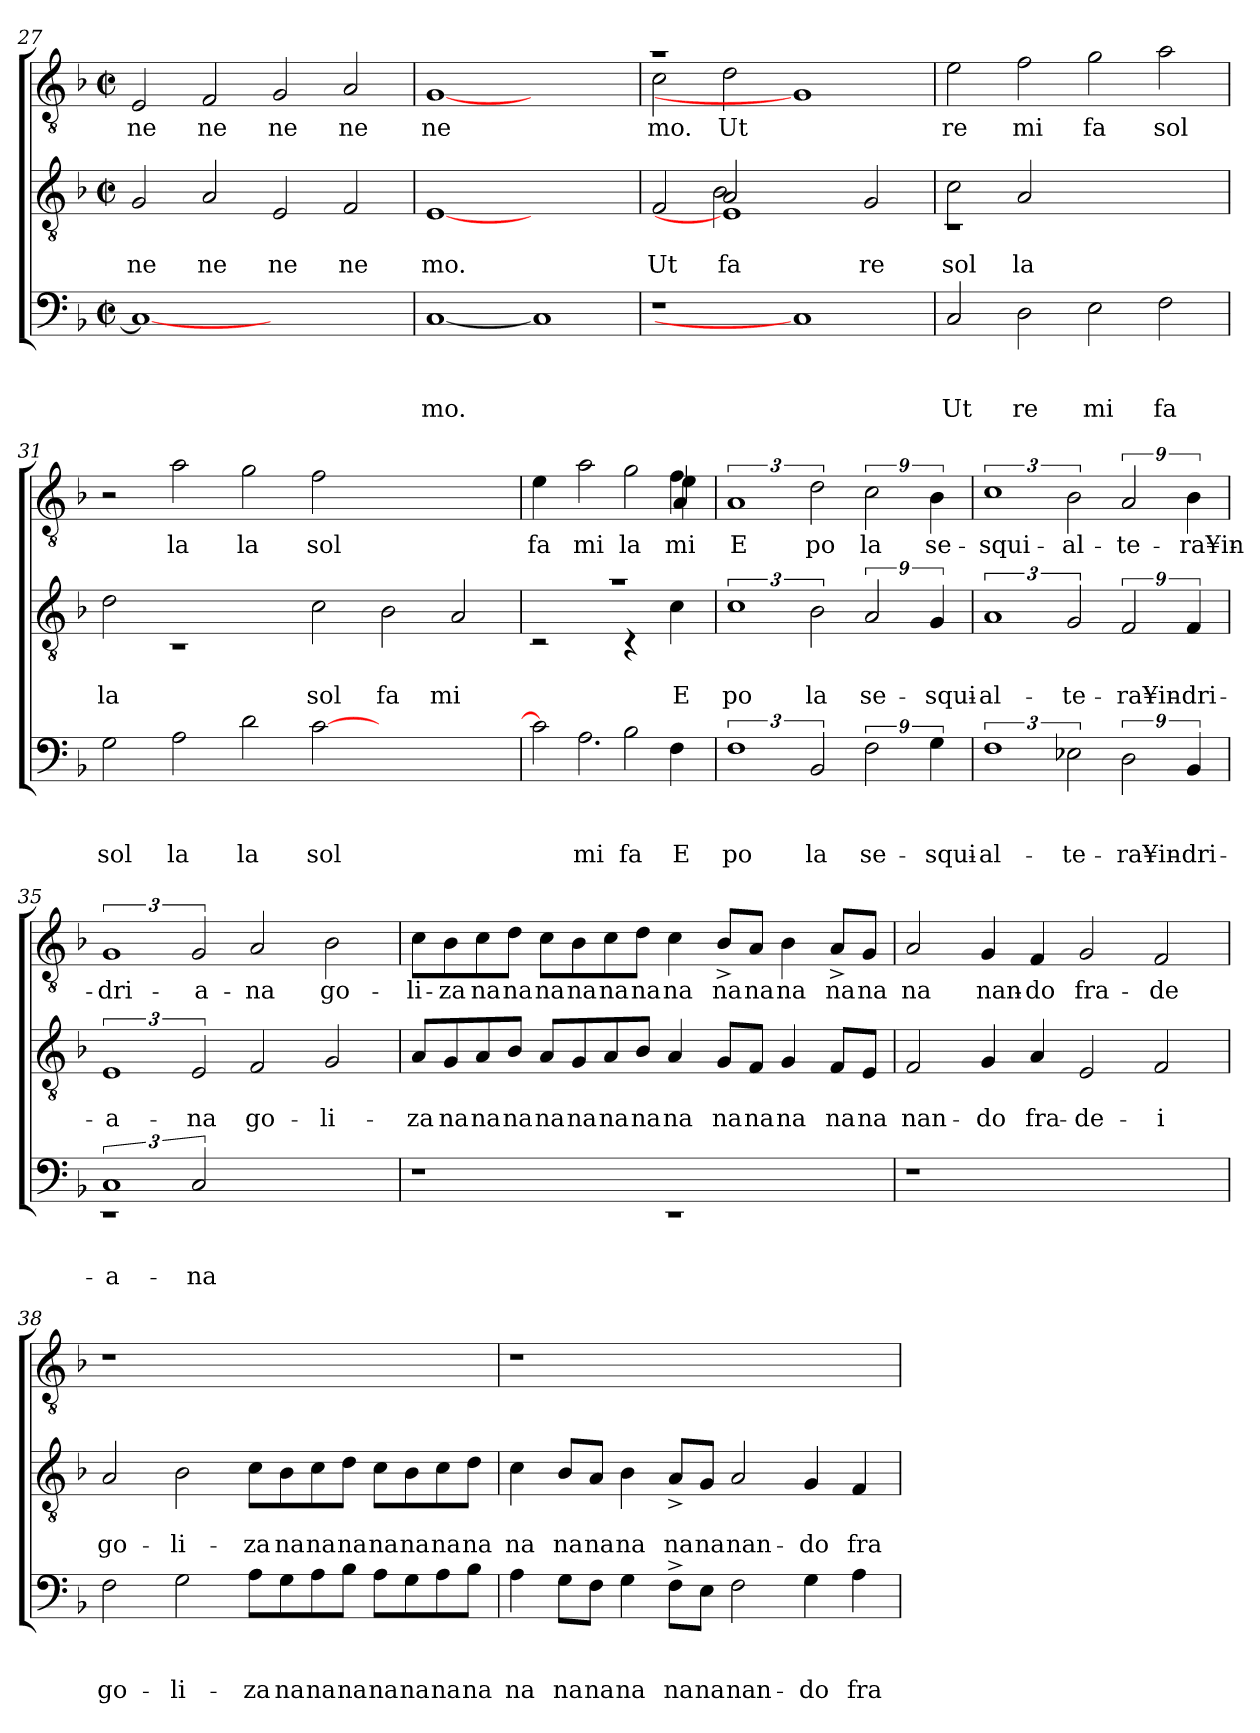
**kern	**text	**text	**text	**kern	**text	**text	**kern	**text
*part3	*part3	*part3	*part3	*part2	*part2	*part2	*part1	*part1
*staff3	*staff3	*staff3	*staff3	*staff2	*staff2	*staff2	*staff1	*staff1
*clefF4	*	*	*	*clefGv2	*	*	*clefGv2	*
*k[b-]	*	*	*	*k[b-]	*	*	*k[b-]	*
*F:	*	*	*	*F:	*	*	*F:	*
*M2/2	*	*	*	*M2/2	*	*	*M2/2	*
*met(c|)	*	*	*	*met(c|)	*	*	*met(c|)	*
=27	=27	=27	=27	=27	=27	=27	=27	=27
!	!	!	!	!	!	!LO:LY:b	!	!LO:LY:b
1C_	.	.	.	2G/	.	ne	2E/	ne
!	!	!	!	!	!	!LO:LY:b	!	!LO:LY:b
.	.	.	.	2A/	.	ne	2F/	ne
!	!	!	!	!	!	!LO:LY:b	!	!LO:LY:b
1ryy	.	.	.	2E/	.	ne	2G/	ne
!	!	!	!	!	!	!LO:LY:b	!	!LO:LY:b
.	.	.	.	2F/	.	ne	2A/	ne
=28	=28	=28	=28	=28	=28	=28	=28	=28
!	!	!	!LO:LY:b	!	!	!LO:LY:b	!	!LO:LY:b
[1C	.	.	-mo.	[1E	.	mo.	[1G	ne
1C]	.	.	.	1ryy	.	.	1ryy	.
!!LO:LB:g=z
=29	=29	=29	=29	=29	=29	=29	=29	=29
!	!	!	!	!	!	!	!LO:TX:a:t=Seconda parte	!
!	!	!	!	!	!	!LO:LY:b	!	!LO:LY:b
*	*	*	*	*^	*	*	*^	*
*	*	*	*	*	*^	*	*	*	*	*
1r	.	.	.	2F/	2ryy	2ryy	.	Ut	1ra	2c\	mo.
!	!	!	!	!	!	!	!	!LO:LY:b	!	!	!
!	!	!	!	!	!	!	!	!LO:LY:b	!	!	!LO:LY:b
.	.	.	.	1E]	2A/	2B-\	.	fa	.	2d\	Ut
1C]	.	.	.	.	1ryy	1ryy	.	.	1G]	1ryy	.
!	!	!	!	!	!	!	!	!LO:LY:b	!	!	!
.	.	.	.	2G/	.	.	.	re	.	.	.
*	*	*	*	*v	*v	*v	*	*	*	*	*
*	*	*	*	*	*	*	*v	*v	*
=30	=30	=30	=30	=30	=30	=30	=30	=30
!	!	!	!LO:LY:b	!	!	!LO:LY:b	!	!LO:LY:b
*	*	*	*	*^	*	*	*	*
2C/	.	.	Ut	2c\	1rC	.	sol	2e\	re
!	!	!	!LO:LY:b	!	!	!	!LO:LY:b	!	!LO:LY:b
2D\	.	.	re	2A/	.	.	la	2f\	mi
!	!	!	!LO:LY:b	!	!	!	!	!	!LO:LY:b
2E\	.	.	mi	1ryy	1ryy	.	.	2g\	fa
!	!	!	!LO:LY:b	!	!	!	!	!	!LO:LY:b
2F\	.	.	fa	.	.	.	.	2a\	sol
*	*	*	*	*v	*v	*	*	*	*
=31	=31	=31	=31	=31	=31	=31	=31	=31
!	!	!	!LO:LY:b	!	!	!LO:LY:b	!	!
2G\	.	.	sol	2d\	.	la	2r	.
!	!	!	!LO:LY:b	!	!	!	!	!LO:LY:b
2A\	.	.	la	1rC	.	.	2a\	la
!	!	!	!LO:LY:b	!	!	!	!	!LO:LY:b
2d\	.	.	la	.	.	.	2g\	la
!	!	!	!LO:LY:b	!	!	!LO:LY:b	!	!LO:LY:b
[>2c\	.	.	sol	2c\	.	sol	2f\	sol
!	!	!	!	!	!	!LO:LY:b	!	!
1ryy	.	.	.	2B-\	.	fa	1ryy	.
!	!	!	!	!	!	!LO:LY:b	!	!
.	.	.	.	2A/	.	mi	.	.
=32	=32	=32	=32	=32	=32	=32	=32	=32
*^	*	*	*	*^	*	*	*	*
*	*^	*	*	*	*	*	*	*	*	*
!	!	!	!	!	!	!	!	!	!	!	!LO:LY:b
*	*	*	*	*	*	*	*	*	*	*^	*
*	*	*	*	*	*	*	*	*	*	*	*^	*
*	*	*	*	*	*	*	*	*	*	*	*	*^	*
2c\]	4ryy	2.ryy	.	.	.	1ra	2rC	.	.	4e\	2ryy	2.ryy	2.ryy	fa
!	!	!	!	!	!LO:LY:b	!	!	!	!	!	!	!	!	!LO:LY:b
.	2.A\	.	.	.	mi	.	.	.	.	2a\	.	.	.	mi
!	!	!	!	!	!LO:LY:b	!	!	!	!	!	!	!	!	!LO:LY:b
2B-\	.	.	.	.	fa	.	4rC	.	.	.	2g\	.	.	la
!	!	!	!	!	!LO:LY:b	!	!	!	!LO:LY:b	!	!	!	!	!LO:LY:b
!	!	!	!	!	!	!	!	!	!	!	!	!	!	!LO:LY:b
!	!	!	!	!	!	!	!	!	!	!	!	!	!	!LO:LY:b
.	.	4F\	.	.	E	.	4c\	.	E	4f\	.	4e\	4A/	mi
!!LO:PB:g=z
=33	=33	=33	=33	=33	=33	=33	=33	=33	=33	=33	=33	=33	=33	=33
!	!	!	!	!	!LO:LY:b	!	!	!	!LO:LY:b	!	!	!	!	!LO:LY:b
*v	*v	*v	*	*	*	*	*	*	*	*v	*v	*v	*v	*
*	*	*	*	*v	*v	*	*	*	*
3%2F	.	.	po	3%2c	.	po	3%2A	E
!	!	!	!LO:LY:b	!	!	!LO:LY:b	!	!LO:LY:b
3BB-/	.	.	la	3B-\	.	la	3d\	po
!	!	!	!LO:LY:b	!	!	!LO:LY:b	!	!LO:LY:b
9%4F	.	.	se-	9%4A	.	se-	9%4c	la
!	!	!	!LO:LY:b	!	!	!LO:LY:b	!	!LO:LY:b
9%2G\	.	.	-squi-	9%2G/	.	-squi-	9%2B-\	se-
=34	=34	=34	=34	=34	=34	=34	=34	=34
!	!	!	!LO:LY:b	!	!	!LO:LY:b	!	!LO:LY:b
3%2F	.	.	-al-	3%2A	.	-al-	3%2c	-squi-
!	!	!	!LO:LY:b	!	!	!LO:LY:b	!	!LO:LY:b
3E-X\	.	.	-te-	3G/	.	-te-	3B-\	-al-
!	!	!	!LO:LY:b	!	!	!LO:LY:b	!	!LO:LY:b
9%4D	.	.	-ra¥in-	9%4F	.	-ra¥in-	9%4A	-te-
!	!	!	!LO:LY:b	!	!	!LO:LY:b	!	!LO:LY:b
9%2BB-/	.	.	-dri-	9%2F/	.	-dri-	9%2B-\	-ra¥in-
=35	=35	=35	=35	=35	=35	=35	=35	=35
!	!	!	!LO:LY:b:rj	!	!	!LO:LY:b:rj	!	!LO:LY:b:rj
*^	*	*	*	*	*	*	*	*
3%2C	1rEE	.	.	-a-	3%2E	.	-a-	3%2G	-dri-
!	!	!	!	!LO:LY:b	!	!	!LO:LY:b	!	!LO:LY:b
3C/	.	.	.	-na	3E/	.	-na	3G/	-a-
!	!	!	!	!	!	!	!LO:LY:b	!	!LO:LY:b
1ryy	1ryy	.	.	.	2F/	.	go-	2A/	-na
!	!	!	!	!	!	!	!LO:LY:b	!	!LO:LY:b
.	.	.	.	.	2G/	.	-li-	2B-\	go-
*v	*v	*	*	*	*	*	*	*	*
!!LO:LB:g=z
=36	=36	=36	=36	=36	=36	=36	=36	=36
!	!	!	!	!	!	!LO:LY:b	!	!LO:LY:b
1r	.	.	.	8A/L	.	-za	8c\L	-li-
!	!	!	!	!	!	!LO:LY:b	!	!LO:LY:b
.	.	.	.	8G/	.	na	8B-\	-za
!	!	!	!	!	!	!LO:LY:b	!	!LO:LY:b
.	.	.	.	8A/	.	na	8c\	na
!	!	!	!	!	!	!LO:LY:b	!	!LO:LY:b
.	.	.	.	8B-/J	.	na	8d\J	na
!	!	!	!	!	!	!LO:LY:b	!	!LO:LY:b
.	.	.	.	8A/L	.	na	8c\L	na
!	!	!	!	!	!	!LO:LY:b	!	!LO:LY:b
.	.	.	.	8G/	.	na	8B-\	na
!	!	!	!	!	!	!LO:LY:b	!	!LO:LY:b
.	.	.	.	8A/	.	na	8c\	na
!	!	!	!	!	!	!LO:LY:b	!	!LO:LY:b
.	.	.	.	8B-/J	.	na	8d\J	na
!	!	!	!	!	!	!LO:LY:b	!	!LO:LY:b
1rEE	.	.	.	4A/	.	na	4c\	na
!	!	!	!	!	!	!LO:LY:b	!	!LO:LY:b
.	.	.	.	8G/L	.	na	8B-^</L	na
!	!	!	!	!	!	!LO:LY:b	!	!LO:LY:b
.	.	.	.	8F/J	.	na	8A/J	na
!	!	!	!	!	!	!LO:LY:b	!	!LO:LY:b
.	.	.	.	4G/	.	na	4B-\	na
!	!	!	!	!	!	!LO:LY:b	!	!LO:LY:b
.	.	.	.	8F/L	.	na	8A^</L	na
!	!	!	!	!	!	!LO:LY:b	!	!LO:LY:b
.	.	.	.	8E/J	.	na	8G/J	na
=37	=37	=37	=37	=37	=37	=37	=37	=37
!	!	!	!	!	!	!LO:LY:b	!	!LO:LY:b
1r	.	.	.	2F/	.	nan-	2A/	na
!	!	!	!	!	!	!LO:LY:b	!	!LO:LY:b
.	.	.	.	4G/	.	-do	4G/	nan-
!	!	!	!	!	!	!LO:LY:b	!	!LO:LY:b
.	.	.	.	4A/	.	fra-	4F/	-do
!	!	!	!	!	!	!LO:LY:b	!	!LO:LY:b
1ryy	.	.	.	2E/	.	-de-	2G/	fra-
!	!	!	!	!	!	!LO:LY:b	!	!LO:LY:b
.	.	.	.	2F/	.	-i	2F/	-de-
=38	=38	=38	=38	=38	=38	=38	=38	=38
!	!	!	!LO:LY:b	!	!	!LO:LY:b	!	!
2F\	.	.	go-	2A/	.	go-	1r	.
!	!	!	!LO:LY:b	!	!	!LO:LY:b	!	!
2G\	.	.	-li-	2B-\	.	-li-	.	.
!	!	!	!LO:LY:b	!	!	!LO:LY:b	!	!
8A\L	.	.	-za	8c\L	.	-za	1ryy	.
!	!	!	!LO:LY:b	!	!	!LO:LY:b	!	!
8G\	.	.	na	8B-\	.	na	.	.
!	!	!	!LO:LY:b	!	!	!LO:LY:b	!	!
8A\	.	.	na	8c\	.	na	.	.
!	!	!	!LO:LY:b	!	!	!LO:LY:b	!	!
8B-\J	.	.	na	8d\J	.	na	.	.
!	!	!	!LO:LY:b	!	!	!LO:LY:b	!	!
8A\L	.	.	na	8c\L	.	na	.	.
!	!	!	!LO:LY:b	!	!	!LO:LY:b	!	!
8G\	.	.	na	8B-\	.	na	.	.
!	!	!	!LO:LY:b	!	!	!LO:LY:b	!	!
8A\	.	.	na	8c\	.	na	.	.
!	!	!	!LO:LY:b	!	!	!LO:LY:b	!	!
8B-\J	.	.	na	8d\J	.	na	.	.
!!LO:LB:g=z
=39	=39	=39	=39	=39	=39	=39	=39	=39
!	!	!	!LO:LY:b	!	!	!LO:LY:b	!	!
4A\	.	.	na	4c\	.	na	1r	.
!	!	!	!LO:LY:b	!	!	!LO:LY:b	!	!
8G\L	.	.	na	8B-/L	.	na	.	.
!	!	!	!LO:LY:b	!	!	!LO:LY:b	!	!
8F\J	.	.	na	8A/J	.	na	.	.
!	!	!	!LO:LY:b	!	!	!LO:LY:b	!	!
4G\	.	.	na	4B-\	.	na	.	.
!	!	!	!LO:LY:b	!	!	!LO:LY:b	!	!
8F^>\L	.	.	na	8A^</L	.	na	.	.
!	!	!	!LO:LY:b	!	!	!LO:LY:b	!	!
8E\J	.	.	na	8G/J	.	na	.	.
!	!	!	!LO:LY:b	!	!	!LO:LY:b	!	!
2F\	.	.	nan-	2A/	.	nan-	1ryy	.
!	!	!	!LO:LY:b:rj	!	!	!LO:LY:b:rj	!	!
4G\	.	.	-do	4G/	.	-do	.	.
!	!	!	!LO:LY:b	!	!	!LO:LY:b	!	!
4A\	.	.	fra-	4F/	.	fra-	.	.
=	=	=	=	=	=	=	=	=
*-	*-	*-	*-	*-	*-	*-	*-	*-
